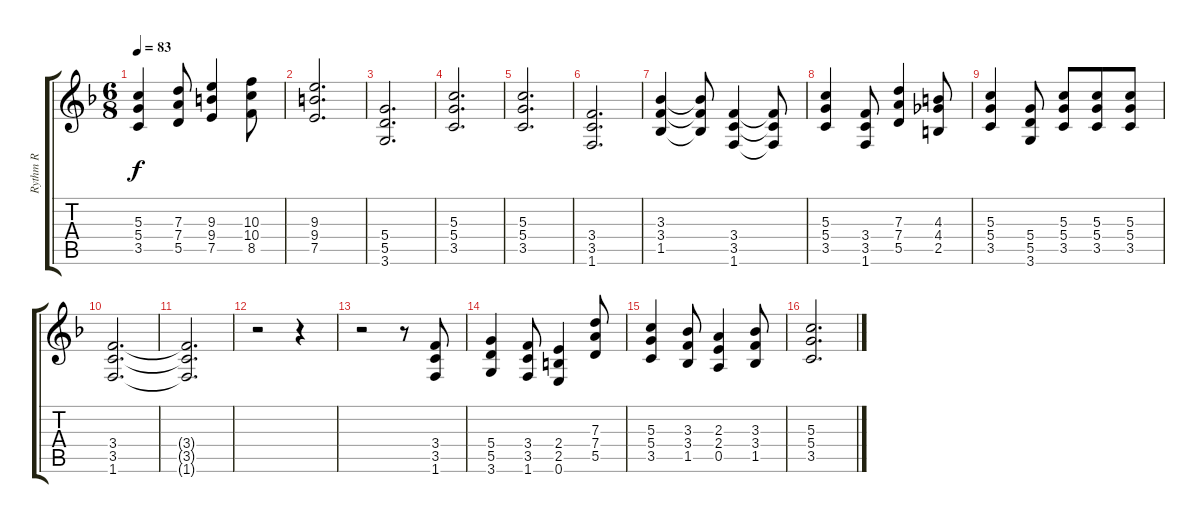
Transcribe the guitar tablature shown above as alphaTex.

\track ("Rythm R" "Rythm R") {instrument distortionguitar}
\staff {score tabs}
\tuning (E4 B3 G3 D3 A2 E2) {hide}
\ts (6 8)
\tempo 83
\clef g2
\ks f
(5.3 5.4 3.5).4{dy f} (7.3 7.4 5.5).8 (9.3 9.4 7.5).4 (10.3 10.4 8.5).8 |
(9.3 9.4 7.5).2{d} |
(5.4 5.5 3.6).2{d} |
(5.3 5.4 3.5).2{d} |
(5.3 5.4 3.5).2{d} |
(3.4 3.5 1.6).2{d} |
(3.3 3.4 1.5).4 (3.3{t} 3.4{t} 1.5{t}).8 (3.4 3.5 1.6).4 (3.4{t} 3.5{t} 1.6{t}).8 |
(5.3 5.4 3.5).4 (3.4 3.5 1.6).8 (7.3 7.4 5.5).4 (4.3 4.4 2.5).8 |
(5.3 5.4 3.5).4 (5.4 5.5 3.6).8 (5.3 5.4 3.5).8 (5.3 5.4 3.5).8 (5.3 5.4 3.5).8 |
(3.4 3.5 1.6).2{d} |
(3.4{t} 3.5{t} 1.6{t}).2{d volume 1} |
r.2 r.4 |
r.2{volume 12} r.8 (3.4 3.5 1.6).8 |
(5.4 5.5 3.6).4 (3.4 3.5 1.6).8 (2.4 2.5 0.6).4 (7.3 7.4 5.5).8 |
(5.3 5.4 3.5).4 (3.3 3.4 1.5).8 (2.3 2.4 0.5).4 (3.3 3.4 1.5).8 |
(5.3 5.4 3.5).2{d}
